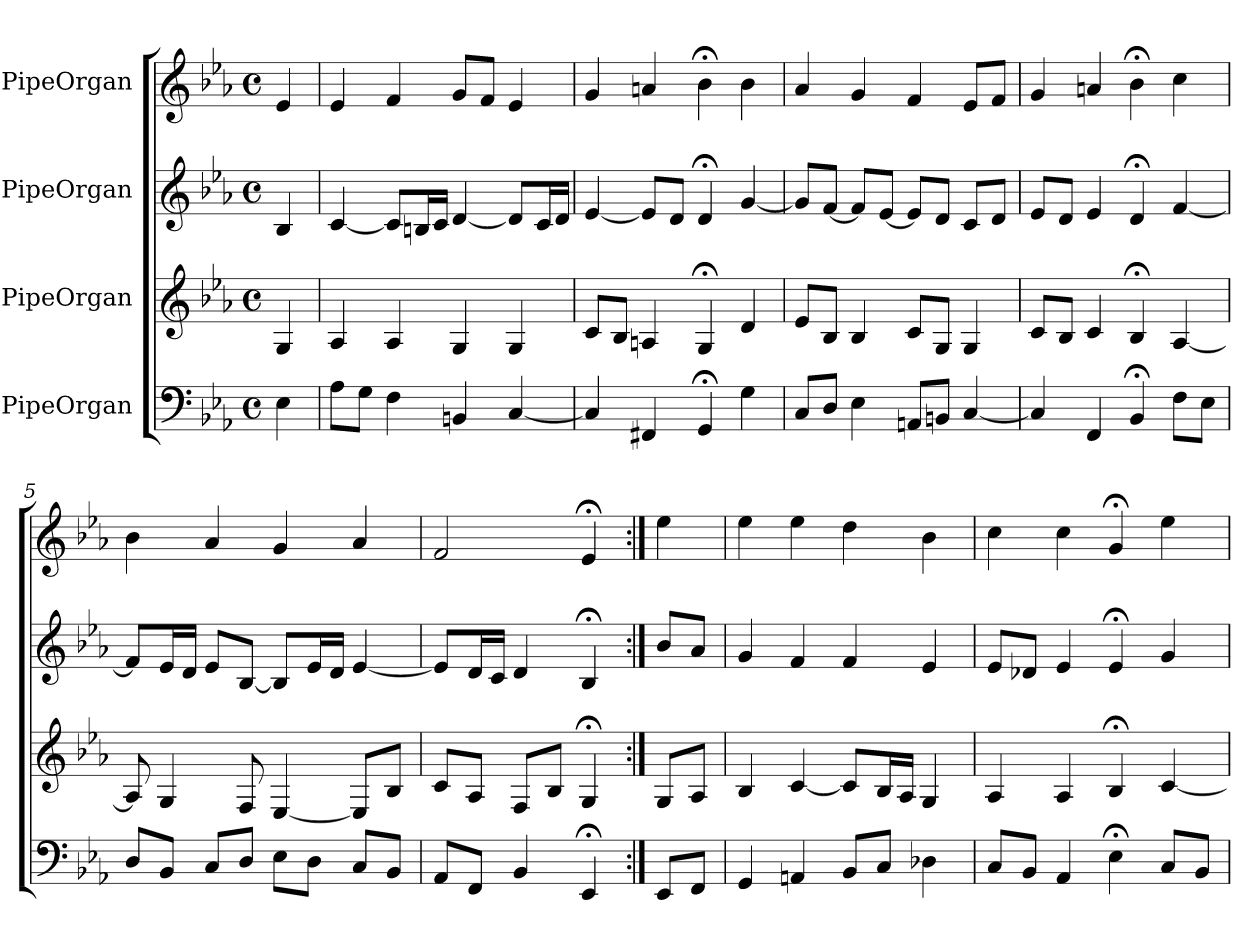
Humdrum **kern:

**kern	**kern	**kern	**kern
*part4	*part3	*part2	*part1
*staff4	*staff3	*staff2	*staff1
*I"PipeOrgan	*I"PipeOrgan	*I"PipeOrgan	*I"PipeOrgan
*k[b-e-a-]	*k[b-e-a-]	*k[b-e-a-]	*k[b-e-a-]
*E-:	*E-:	*E-:	*E-:
*M4/4	*M4/4	*M4/4	*M4/4
*met(c)	*met(c)	*met(c)	*met(c)
*MM60	*MM60	*MM60	*MM60
=	=	=	=
4E-	4G	4B-	4e-
=1	=1	=1	=1
8A-L	4A-	[4c	4e-
8GJ	.	.	.
4F	4A-	8cL]	4f
.	.	16BnL	.
.	.	16cJJ	.
4BBn	4G	[4d	8gL
.	.	.	8fJ
[4C	4G	8dL]	4e-
.	.	16cL	.
.	.	16dJJ	.
=2	=2	=2	=2
4C]	8cL	[4e-	4g
.	8B-J	.	.
4FF#X	4An	8e-L]	4an
.	.	8dJ	.
4GG;<	4G;<	4d;<	4b-;<
4G	4d	[4g	4b-
=3	=3	=3	=3
8CL	8e-L	8gL]	4a-
8DJ	8B-J	[8fJ	.
4E-	4B-	8fL]	4g
.	.	[8e-J	.
8AAnL	8cL	8e-L]	4f
8BBnJ	8GJ	8dJ	.
[4C	4G	8cL	8e-L
.	.	8dJ	8fJ
=4	=4	=4	=4
4C]	8cL	8e-L	4g
.	8B-J	8dJ	.
4FF	4c	4e-	4an
4BB-;<	4B-;<	4d;<	4b-;<
8FL	[4A-	[4f	4cc
8E-J	.	.	.
=5	=5	=5	=5
8DL	8A-]	8fL]	4b-
8BB-J	4G	16e-L	.
.	.	16dJJ	.
8CL	.	8e-L	4a-
8DJ	8F	[8B-J	.
8E-L	[4E-	8B-L]	4g
8DJ	.	16e-L	.
.	.	16dJJ	.
8CL	8E-L]	[4e-	4a-
8BB-J	8B-J	.	.
=6	=6	=6	=6
8AA-L	8cL	8e-L]	2f
8FFJ	8A-J	16dL	.
.	.	16cJJ	.
4BB-	8FL	4d	.
.	8B-J	.	.
4EE-;<	4G;<	4B-;<	4e-;<
=:|!	=:|!	=:|!	=:|!
8EE-L	8GL	8b-L	4ee-
8FFJ	8A-J	8a-J	.
=7	=7	=7	=7
4GG	4B-	4g	4ee-
4AAn	[4c	4f	4ee-
8BB-L	8cL]	4f	4dd
8CJ	16B-L	.	.
.	16A-JJ	.	.
4D-X	4G	4e-	4b-
=8	=8	=8	=8
8CL	4A-	8e-L	4cc
8BB-J	.	8d-XJ	.
4AA-	4A-	4e-	4cc
4E-;<	4B-;<	4e-;<	4g;<
8CL	[4c	4g	4ee-
8BB-J	.	.	.
=	=	=	=
*-	*-	*-	*-
